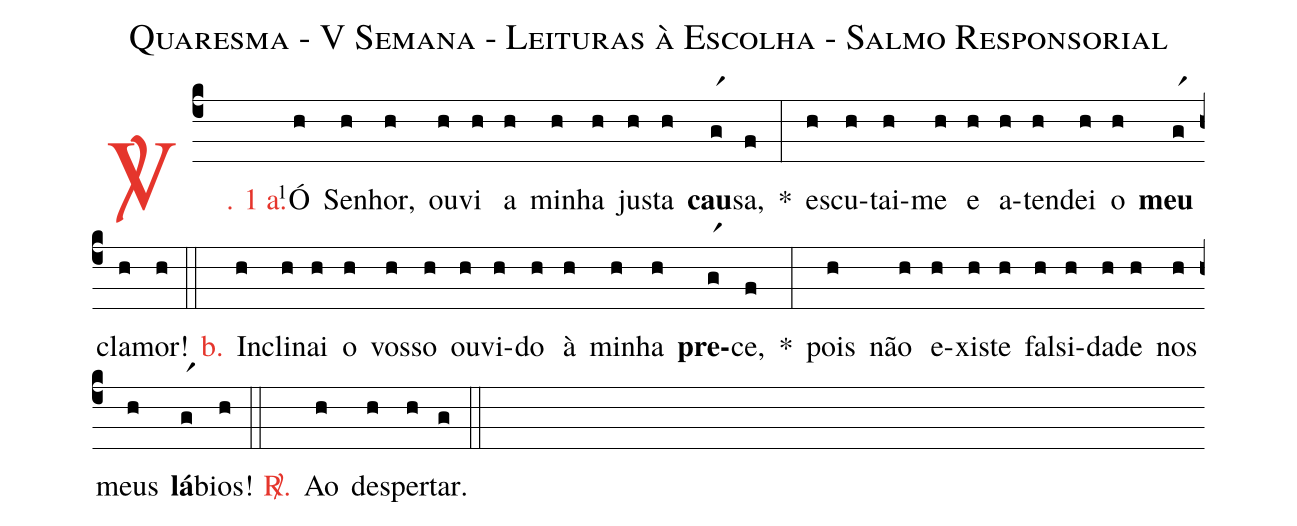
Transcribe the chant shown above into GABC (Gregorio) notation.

name: Quaresma - V Semana - Leituras à Escolha - Salmo Responsorial;
%%
(c4)

<c><sp>V/</sp>. 1 a.</c>() <v>\VSup{1}</v>Ó(h) Se(h)nhor,(h) ou(h)vi(h) a(h) mi(h)nha(h) jus(h)ta(h) <b>cau</b>(gr1)sa,(f) *(:)
es(h)cu(h)tai-(h)me(h) e(h) a(h)ten(h)dei(h) o(h) <b>meu</b>(gr1) cla(h)mor!(h)

(::)

<nlba><c>b.</c>() In</nlba>(h)cli(h)nai(h) o(h) vos(h)so(h) ou(h)vi(h)do(h) à(h) mi(h)nha(h) <b>pre</b>(gr1)ce,(f) *(:)
pois(h) não(h) e(h)xis(h)te(h) fal(h)si(h)da(h)de(h) nos(h) meus(h) <b>lá</b>(gr1)bios!(h)

(::)

<nlba><c><sp>R/</sp>.</c>() Ao</nlba>(h) des(h)per(h)tar.(g)

(::)
